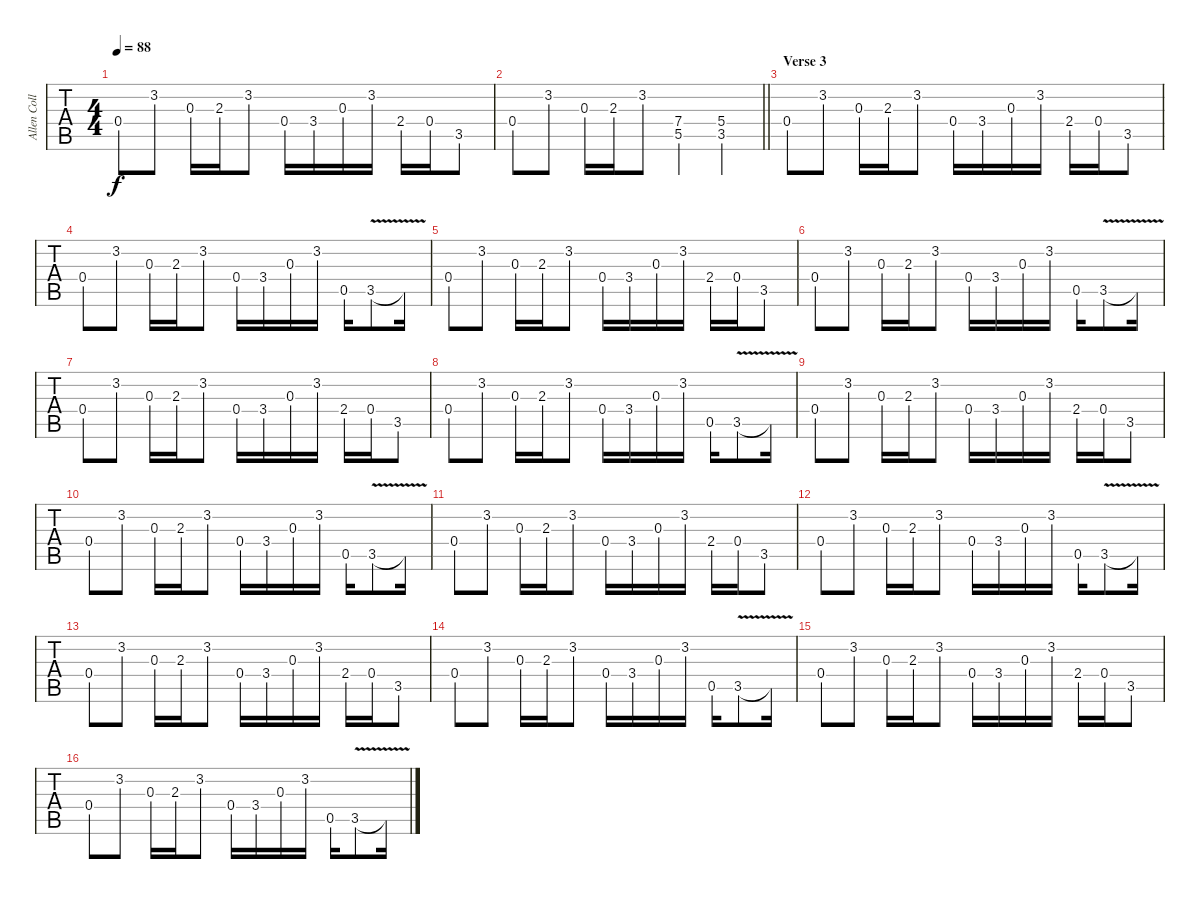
\track ("Allen Collins -  Clean" "Allen Coll") {instrument electricguitarclean}
\staff {tabs}
\tuning (E4 B3 G3 D3 A2 E2) {hide}
\ts (4 4)
\tempo 88
\clef g2
\ks c
0.4.8{dy f} 3.2.8 0.3.16 2.3.16 3.2.8 0.4.16 3.4.16 0.3.16 3.2.16 2.4.16 0.4.16 3.5.8 |
\barLineRight lightlight
0.4.8 3.2.8 0.3.16 2.3.16 3.2.8 (7.4 5.5).4 (5.4 3.5).4 |
\section ("" "Verse 3")
0.4.8 3.2.8 0.3.16 2.3.16 3.2.8 0.4.16 3.4.16 0.3.16 3.2.16 2.4.16 0.4.16 3.5.8 |
0.4.8 3.2.8 0.3.16 2.3.16 3.2.8 0.4.16 3.4.16 0.3.16 3.2.16 0.5.16 3.5{v}.8 3.5{t}.16 |
0.4.8 3.2.8 0.3.16 2.3.16 3.2.8 0.4.16 3.4.16 0.3.16 3.2.16 2.4.16 0.4.16 3.5.8 |
0.4.8 3.2.8 0.3.16 2.3.16 3.2.8 0.4.16 3.4.16 0.3.16 3.2.16 0.5.16 3.5{v}.8 3.5{t}.16 |
0.4.8 3.2.8 0.3.16 2.3.16 3.2.8 0.4.16 3.4.16 0.3.16 3.2.16 2.4.16 0.4.16 3.5.8 |
0.4.8 3.2.8 0.3.16 2.3.16 3.2.8 0.4.16 3.4.16 0.3.16 3.2.16 0.5.16 3.5{v}.8 3.5{t}.16 |
0.4.8 3.2.8 0.3.16 2.3.16 3.2.8 0.4.16 3.4.16 0.3.16 3.2.16 2.4.16 0.4.16 3.5.8 |
0.4.8 3.2.8 0.3.16 2.3.16 3.2.8 0.4.16 3.4.16 0.3.16 3.2.16 0.5.16 3.5{v}.8 3.5{t}.16 |
0.4.8 3.2.8 0.3.16 2.3.16 3.2.8 0.4.16 3.4.16 0.3.16 3.2.16 2.4.16 0.4.16 3.5.8 |
0.4.8 3.2.8 0.3.16 2.3.16 3.2.8 0.4.16 3.4.16 0.3.16 3.2.16 0.5.16 3.5{v}.8 3.5{t}.16 |
0.4.8 3.2.8 0.3.16 2.3.16 3.2.8 0.4.16 3.4.16 0.3.16 3.2.16 2.4.16 0.4.16 3.5.8 |
0.4.8 3.2.8 0.3.16 2.3.16 3.2.8 0.4.16 3.4.16 0.3.16 3.2.16 0.5.16 3.5{v}.8 3.5{t}.16 |
0.4.8 3.2.8 0.3.16 2.3.16 3.2.8 0.4.16 3.4.16 0.3.16 3.2.16 2.4.16 0.4.16 3.5.8 |
0.4.8 3.2.8 0.3.16 2.3.16 3.2.8 0.4.16 3.4.16 0.3.16 3.2.16 0.5.16 3.5{v}.8 3.5{t}.16
